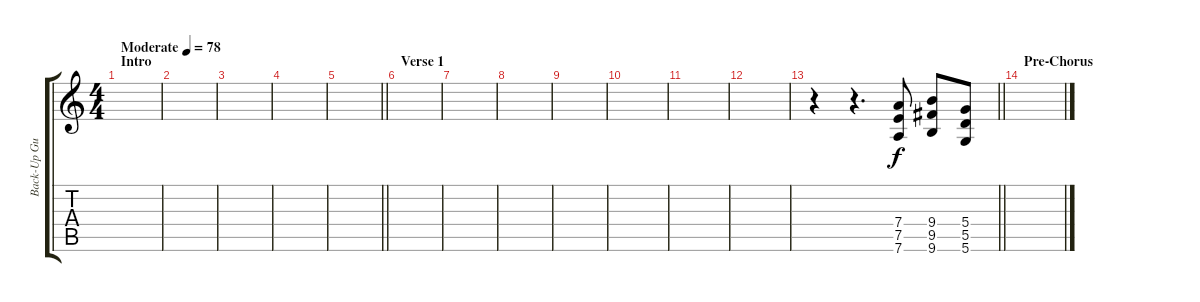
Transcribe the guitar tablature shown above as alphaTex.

\track ("Back-Up Guitar" "Back-Up Gu") {instrument distortionguitar}
\staff {score tabs}
\tuning (E4 B3 G3 D3 A2 D2) {hide}
\ts (4 4)
\section ("" "Intro")
\tempo (78 "Moderate")
\clef g2
\ks c
|
|
|
|
\barLineRight lightlight
|
\section ("" "Verse 1")
|
|
|
|
|
|
|
\barLineRight lightlight
r.4 r.4{d} (7.4 7.5 7.6).8 (9.4 9.5 9.6).8 (5.4 5.5 5.6).8 |
\section ("" "Pre-Chorus")
